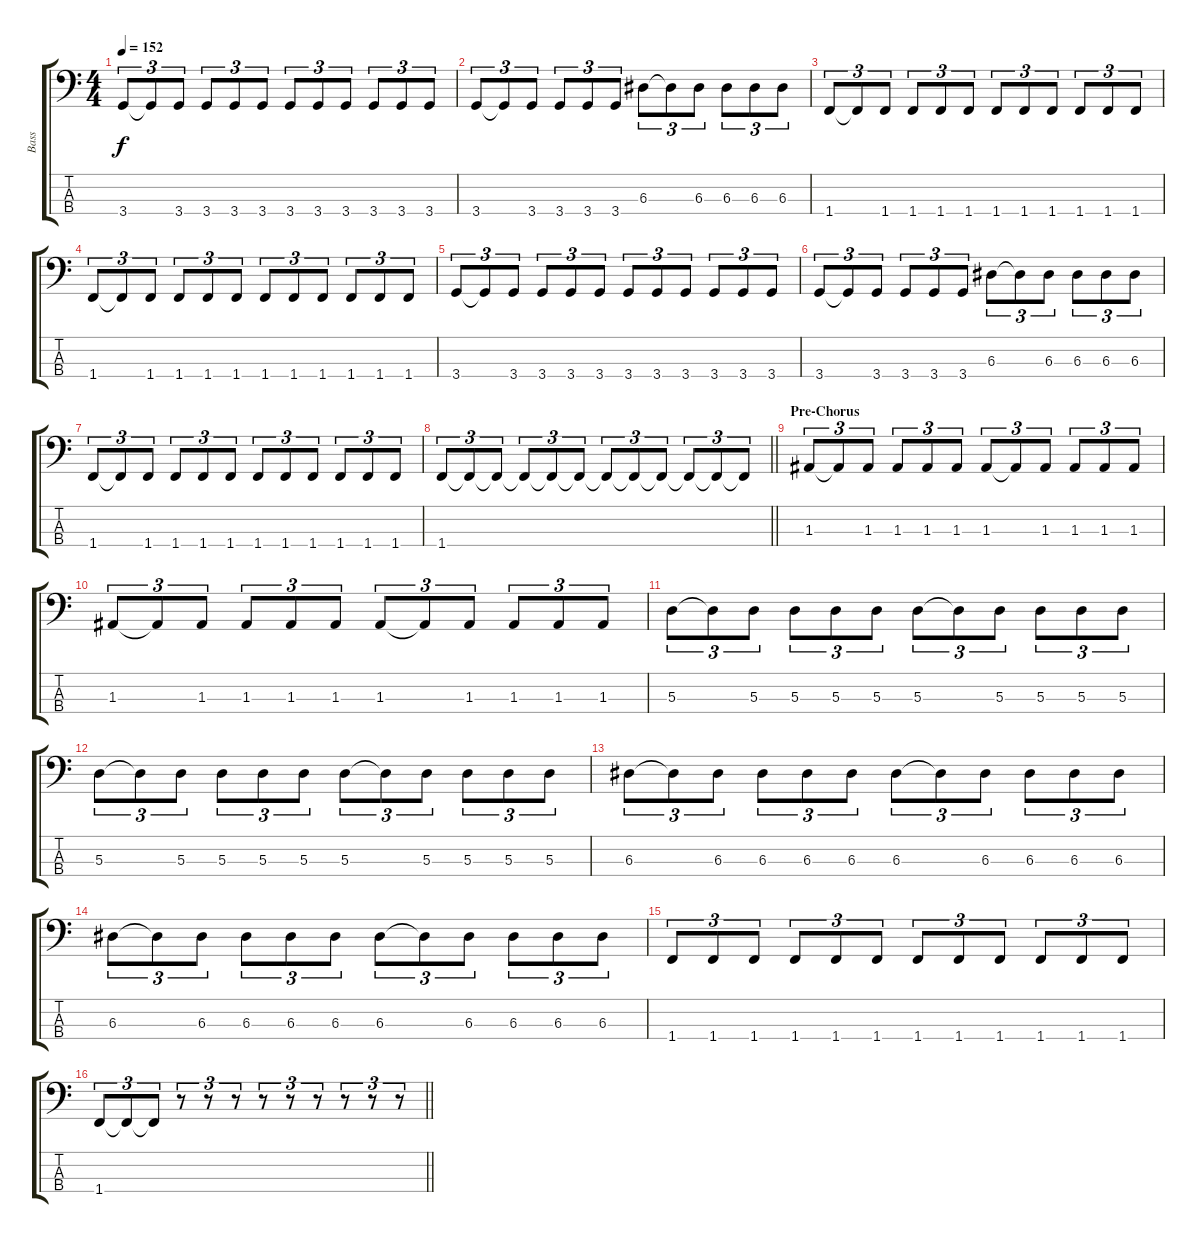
\track ("Bass" "Bass") {instrument electricbassfinger}
\staff {score tabs}
\tuning (G2 D2 A1 E1) {hide}
\ts (4 4)
\tempo 152
\clef f4
\ks c
3.4.8{tu (3 2) dy f} 3.4{t}.8{tu (3 2)} 3.4.8{tu (3 2)} 3.4.8{tu (3 2)} 3.4.8{tu (3 2)} 3.4.8{tu (3 2)} 3.4.8{tu (3 2)} 3.4.8{tu (3 2)} 3.4.8{tu (3 2)} 3.4.8{tu (3 2)} 3.4.8{tu (3 2)} 3.4.8{tu (3 2)} |
3.4.8{tu (3 2)} 3.4{t}.8{tu (3 2)} 3.4.8{tu (3 2)} 3.4.8{tu (3 2)} 3.4.8{tu (3 2)} 3.4.8{tu (3 2)} 6.3.8{tu (3 2)} 6.3{t}.8{tu (3 2)} 6.3.8{tu (3 2)} 6.3.8{tu (3 2)} 6.3.8{tu (3 2)} 6.3.8{tu (3 2)} |
1.4.8{tu (3 2)} 1.4{t}.8{tu (3 2)} 1.4.8{tu (3 2)} 1.4.8{tu (3 2)} 1.4.8{tu (3 2)} 1.4.8{tu (3 2)} 1.4.8{tu (3 2)} 1.4.8{tu (3 2)} 1.4.8{tu (3 2)} 1.4.8{tu (3 2)} 1.4.8{tu (3 2)} 1.4.8{tu (3 2)} |
1.4.8{tu (3 2)} 1.4{t}.8{tu (3 2)} 1.4.8{tu (3 2)} 1.4.8{tu (3 2)} 1.4.8{tu (3 2)} 1.4.8{tu (3 2)} 1.4.8{tu (3 2)} 1.4.8{tu (3 2)} 1.4.8{tu (3 2)} 1.4.8{tu (3 2)} 1.4.8{tu (3 2)} 1.4.8{tu (3 2)} |
3.4.8{tu (3 2)} 3.4{t}.8{tu (3 2)} 3.4.8{tu (3 2)} 3.4.8{tu (3 2)} 3.4.8{tu (3 2)} 3.4.8{tu (3 2)} 3.4.8{tu (3 2)} 3.4.8{tu (3 2)} 3.4.8{tu (3 2)} 3.4.8{tu (3 2)} 3.4.8{tu (3 2)} 3.4.8{tu (3 2)} |
3.4.8{tu (3 2)} 3.4{t}.8{tu (3 2)} 3.4.8{tu (3 2)} 3.4.8{tu (3 2)} 3.4.8{tu (3 2)} 3.4.8{tu (3 2)} 6.3.8{tu (3 2)} 6.3{t}.8{tu (3 2)} 6.3.8{tu (3 2)} 6.3.8{tu (3 2)} 6.3.8{tu (3 2)} 6.3.8{tu (3 2)} |
1.4.8{tu (3 2)} 1.4{t}.8{tu (3 2)} 1.4.8{tu (3 2)} 1.4.8{tu (3 2)} 1.4.8{tu (3 2)} 1.4.8{tu (3 2)} 1.4.8{tu (3 2)} 1.4.8{tu (3 2)} 1.4.8{tu (3 2)} 1.4.8{tu (3 2)} 1.4.8{tu (3 2)} 1.4.8{tu (3 2)} |
\barLineRight lightlight
1.4.8{tu (3 2)} 1.4{t}.8{tu (3 2)} 1.4{t}.8{tu (3 2)} 1.4{t}.8{tu (3 2)} 1.4{t}.8{tu (3 2)} 1.4{t}.8{tu (3 2)} 1.4{t}.8{tu (3 2)} 1.4{t}.8{tu (3 2)} 1.4{t}.8{tu (3 2)} 1.4{t}.8{tu (3 2)} 1.4{t}.8{tu (3 2)} 1.4{t}.8{tu (3 2)} |
\section ("" "Pre-Chorus")
1.3.8{tu (3 2)} 1.3{t}.8{tu (3 2)} 1.3.8{tu (3 2)} 1.3.8{tu (3 2)} 1.3.8{tu (3 2)} 1.3.8{tu (3 2)} 1.3.8{tu (3 2)} 1.3{t}.8{tu (3 2)} 1.3.8{tu (3 2)} 1.3.8{tu (3 2)} 1.3.8{tu (3 2)} 1.3.8{tu (3 2)} |
1.3.8{tu (3 2)} 1.3{t}.8{tu (3 2)} 1.3.8{tu (3 2)} 1.3.8{tu (3 2)} 1.3.8{tu (3 2)} 1.3.8{tu (3 2)} 1.3.8{tu (3 2)} 1.3{t}.8{tu (3 2)} 1.3.8{tu (3 2)} 1.3.8{tu (3 2)} 1.3.8{tu (3 2)} 1.3.8{tu (3 2)} |
5.3.8{tu (3 2)} 5.3{t}.8{tu (3 2)} 5.3.8{tu (3 2)} 5.3.8{tu (3 2)} 5.3.8{tu (3 2)} 5.3.8{tu (3 2)} 5.3.8{tu (3 2)} 5.3{t}.8{tu (3 2)} 5.3.8{tu (3 2)} 5.3.8{tu (3 2)} 5.3.8{tu (3 2)} 5.3.8{tu (3 2)} |
5.3.8{tu (3 2)} 5.3{t}.8{tu (3 2)} 5.3.8{tu (3 2)} 5.3.8{tu (3 2)} 5.3.8{tu (3 2)} 5.3.8{tu (3 2)} 5.3.8{tu (3 2)} 5.3{t}.8{tu (3 2)} 5.3.8{tu (3 2)} 5.3.8{tu (3 2)} 5.3.8{tu (3 2)} 5.3.8{tu (3 2)} |
6.3.8{tu (3 2)} 6.3{t}.8{tu (3 2)} 6.3.8{tu (3 2)} 6.3.8{tu (3 2)} 6.3.8{tu (3 2)} 6.3.8{tu (3 2)} 6.3.8{tu (3 2)} 6.3{t}.8{tu (3 2)} 6.3.8{tu (3 2)} 6.3.8{tu (3 2)} 6.3.8{tu (3 2)} 6.3.8{tu (3 2)} |
6.3.8{tu (3 2)} 6.3{t}.8{tu (3 2)} 6.3.8{tu (3 2)} 6.3.8{tu (3 2)} 6.3.8{tu (3 2)} 6.3.8{tu (3 2)} 6.3.8{tu (3 2)} 6.3{t}.8{tu (3 2)} 6.3.8{tu (3 2)} 6.3.8{tu (3 2)} 6.3.8{tu (3 2)} 6.3.8{tu (3 2)} |
1.4.8{tu (3 2)} 1.4.8{tu (3 2)} 1.4.8{tu (3 2)} 1.4.8{tu (3 2)} 1.4.8{tu (3 2)} 1.4.8{tu (3 2)} 1.4.8{tu (3 2)} 1.4.8{tu (3 2)} 1.4.8{tu (3 2)} 1.4.8{tu (3 2)} 1.4.8{tu (3 2)} 1.4.8{tu (3 2)} |
\barLineRight lightlight
1.4.8{tu (3 2)} 1.4{t}.8{tu (3 2)} 1.4{t}.8{tu (3 2)} r.8{tu (3 2)} r.8{tu (3 2)} r.8{tu (3 2)} r.8{tu (3 2)} r.8{tu (3 2)} r.8{tu (3 2)} r.8{tu (3 2)} r.8{tu (3 2)} r.8{tu (3 2)}
